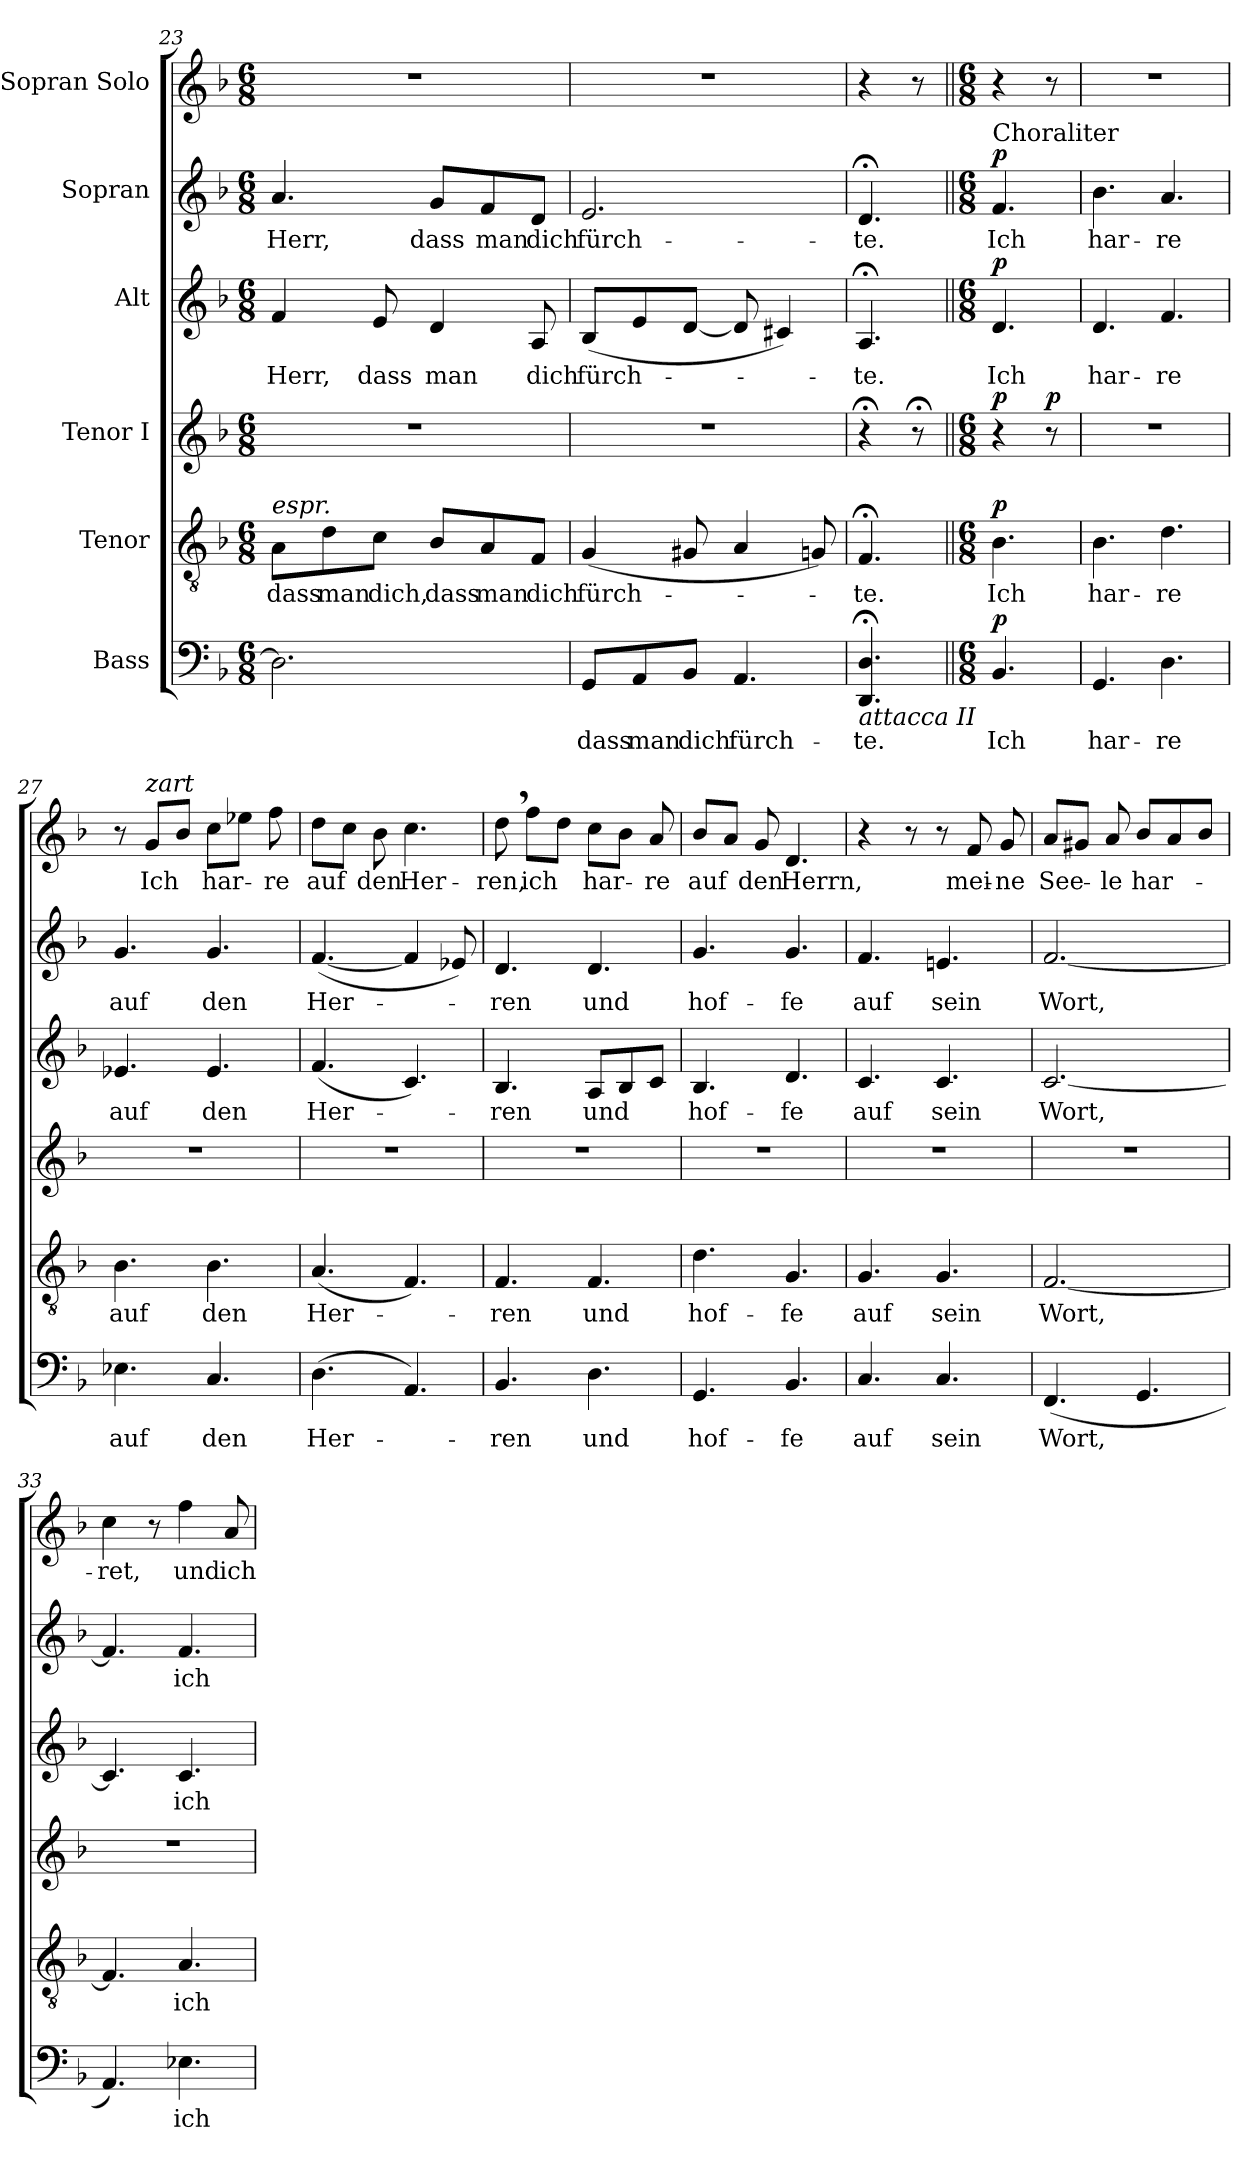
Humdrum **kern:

**kern	**text	**dynam	**kern	**text	**dynam	**kern	**dynam	**kern	**text	**dynam	**kern	**text	**dynam	**kern	**text
*part6	*part6	*part6	*part5	*part5	*part5	*part4	*part4	*part3	*part3	*part3	*part2	*part2	*part2	*part1	*part1
*staff6	*staff6	*staff6	*staff5	*staff5	*staff5	*staff4	*staff4	*staff3	*staff3	*staff3	*staff2	*staff2	*staff2	*staff1	*staff1
*I"Bass	*	*	*I"Tenor	*	*	*I"Tenor I	*	*I"Alt	*	*	*I"Sopran	*	*	*I"Sopran Solo	*
*clefF4	*	*	*clefGv2	*	*	*clefG2	*	*clefG2	*	*	*clefG2	*	*	*clefG2	*
*k[b-]	*	*	*k[b-]	*	*	*k[b-]	*	*k[b-]	*	*	*k[b-]	*	*	*k[b-]	*
*M6/8	*	*	*M6/8	*	*	*M6/8	*	*M6/8	*	*	*M6/8	*	*	*M6/8	*
=23	=23	=23	=23	=23	=23	=23	=23	=23	=23	=23	=23	=23	=23	=23	=23
!	!	!	!LO:TX:a:i:t=espr.	!	!	!	!	!	!	!	!	!	!	!	!
2.D\]	.	.	8A\L	dass	.	2.r	.	4f/	Herr,	.	4.a/	Herr,	.	2.r	.
.	.	.	8d\	man	.	.	.	.	.	.	.	.	.	.	.
.	.	.	8c\J	dich,	.	.	.	8e/	dass	.	.	.	.	.	.
.	.	.	8B-/L	dass	.	.	.	4d/	man	.	8g/L	dass	.	.	.
.	.	.	8A/	man	.	.	.	.	.	.	8f/	man	.	.	.
.	.	.	8F/J	dich	.	.	.	8A/	dich	.	8d/J	dich	.	.	.
=24	=24	=24	=24	=24	=24	=24	=24	=24	=24	=24	=24	=24	=24	=24	=24
8GG/L	dass	.	(>4G/	fürch-	.	2.r	.	(>8B-/L	fürch-	.	2.e/	fürch-	.	2.r	.
8AA/	man	.	.	.	.	.	.	8e/	.	.	.	.	.	.	.
8BB-/J	dich	.	8G#X/	.	.	.	.	[8d/J	.	.	.	.	.	.	.
4.AA/	fürch-	.	4A/	.	.	.	.	8d/]	.	.	.	.	.	.	.
.	.	.	.	.	.	.	.	4c#X/)	.	.	.	.	.	.	.
.	.	.	8Gn/)	.	.	.	.	.	.	.	.	.	.	.	.
=25	=25	=25	=25	=25	=25	=25	=25	=25	=25	=25	=25	=25	=25	=25	=25
!LO:TX:b:i:t=attacca II	!	!	!	!	!	!	!	!	!	!	!	!	!	!	!
4.DD/;< 4.D/;<	-te.	.	4.F;</	-te.	.	4r;<	.	4.A;</	-te.	.	4.d;</	-te.	.	4r	.
.	.	.	.	.	.	8r;<	.	.	.	.	.	.	.	8r	.
!!LO:LB:g=z
=25X2||	=25X2||	=25X2||	=25X2||	=25X2||	=25X2||	=25X2||	=25X2||	=25X2||	=25X2||	=25X2||	=25X2||	=25X2||	=25X2||	=25X2||	=25X2||
*M6/8	*	*	*M6/8	*	*	*M6/8	*	*M6/8	*	*	*M6/8	*	*	*M6/8	*
!	!	!	!	!	!	!	!	!	!	!	!LO:TX:a:t=Choraliter	!	!	!	!
!	!	!LO:DY:a	!	!	!LO:DY:a	!	!LO:DY:a	!	!	!LO:DY:a	!	!	!LO:DY:a	!	!
4.BB-/	Ich	p	4.B-\	Ich	p	4r	p	4.d/	Ich	p	4.f/	Ich	p	4r	.
!	!	!	!	!	!	!	!LO:DY:a	!	!	!	!	!	!	!	!
.	.	.	.	.	.	8r	p	.	.	.	.	.	.	8r	.
=26	=26	=26	=26	=26	=26	=26	=26	=26	=26	=26	=26	=26	=26	=26	=26
4.GG/	har-	.	4.B-\	har-	.	2.r	.	4.d/	har-	.	4.b-\	har-	.	2.r	.
4.D\	-re	.	4.d\	-re	.	.	.	4.f/	-re	.	4.a/	-re	.	.	.
=27	=27	=27	=27	=27	=27	=27	=27	=27	=27	=27	=27	=27	=27	=27	=27
4.E-X\	auf	.	4.B-\	auf	.	2.r	.	4.e-X/	auf	.	4.g/	auf	.	8r	.
!	!	!	!	!	!	!	!	!	!	!	!	!	!	!LO:TX:a:i:t=zart	!
.	.	.	.	.	.	.	.	.	.	.	.	.	.	8g/L	Ich
.	.	.	.	.	.	.	.	.	.	.	.	.	.	8b-/J	.
4.C/	den	.	4.B-\	den	.	.	.	4.e-/	den	.	4.g/	den	.	8cc\L	har-
.	.	.	.	.	.	.	.	.	.	.	.	.	.	8ee-X\J	.
.	.	.	.	.	.	.	.	.	.	.	.	.	.	8ff\	-re
=28	=28	=28	=28	=28	=28	=28	=28	=28	=28	=28	=28	=28	=28	=28	=28
(4.D\	Her-	.	(4.A/	Her-	.	2.r	.	(4.f/	Her-	.	([4.f/	Her-	.	8dd\L	auf
.	.	.	.	.	.	.	.	.	.	.	.	.	.	8cc\J	.
.	.	.	.	.	.	.	.	.	.	.	.	.	.	8b-\	den
4.AA/)	.	.	4.F/)	.	.	.	.	4.c/)	.	.	4f/]	.	.	4.cc\	Her-
.	.	.	.	.	.	.	.	.	.	.	8e-X/)	.	.	.	.
=29	=29	=29	=29	=29	=29	=29	=29	=29	=29	=29	=29	=29	=29	=29	=29
4.BB-/	-ren	.	4.F/	-ren	.	2.r	.	4.B-/	-ren	.	4.d/	-ren	.	8dd,\	-ren,
.	.	.	.	.	.	.	.	.	.	.	.	.	.	8ff\L	ich
.	.	.	.	.	.	.	.	.	.	.	.	.	.	8dd\J	.
4.D\	und	.	4.F/	und	.	.	.	8A/L	und	.	4.d/	und	.	8cc\L	har-
.	.	.	.	.	.	.	.	8B-/	.	.	.	.	.	8b-\J	.
.	.	.	.	.	.	.	.	8c/J	.	.	.	.	.	8a/	-re
=30	=30	=30	=30	=30	=30	=30	=30	=30	=30	=30	=30	=30	=30	=30	=30
4.GG/	hof-	.	4.d\	hof-	.	2.r	.	4.B-/	hof-	.	4.g/	hof-	.	8b-/L	auf
.	.	.	.	.	.	.	.	.	.	.	.	.	.	8a/J	.
.	.	.	.	.	.	.	.	.	.	.	.	.	.	8g/	den
4.BB-/	-fe	.	4.G/	-fe	.	.	.	4.d/	-fe	.	4.g/	-fe	.	4.d/	Herrn,
!!LO:PB:g=z
=31	=31	=31	=31	=31	=31	=31	=31	=31	=31	=31	=31	=31	=31	=31	=31
4.C/	auf	.	4.G/	auf	.	2.r	.	4.c/	auf	.	4.f/	auf	.	4r	.
.	.	.	.	.	.	.	.	.	.	.	.	.	.	8r	.
4.C/	sein	.	4.G/	sein	.	.	.	4.c/	sein	.	4.en/	sein	.	8r	.
.	.	.	.	.	.	.	.	.	.	.	.	.	.	8f/	mei-
.	.	.	.	.	.	.	.	.	.	.	.	.	.	8g/	-ne
=32	=32	=32	=32	=32	=32	=32	=32	=32	=32	=32	=32	=32	=32	=32	=32
(>4.FF/	Wort,	.	[2.F/	Wort,	.	2.r	.	[2.c/	Wort,	.	[2.f/	Wort,	.	8a/L	See-
.	.	.	.	.	.	.	.	.	.	.	.	.	.	8g#X/J	.
.	.	.	.	.	.	.	.	.	.	.	.	.	.	8a/	-le
4.GG/	.	.	.	.	.	.	.	.	.	.	.	.	.	8b-/L	har-
.	.	.	.	.	.	.	.	.	.	.	.	.	.	8a/	.
.	.	.	.	.	.	.	.	.	.	.	.	.	.	8b-/J	.
=33	=33	=33	=33	=33	=33	=33	=33	=33	=33	=33	=33	=33	=33	=33	=33
4.AA/)	.	.	4.F/]	.	.	2.r	.	4.c/]	.	.	4.f/]	.	.	4cc\	-ret,
.	.	.	.	.	.	.	.	.	.	.	.	.	.	8r	.
4.E-X\	ich	.	4.A/	ich	.	.	.	4.c/	ich	.	4.f/	ich	.	4ff\	und
.	.	.	.	.	.	.	.	.	.	.	.	.	.	8a/	ich
=	=	=	=	=	=	=	=	=	=	=	=	=	=	=	=
*-	*-	*-	*-	*-	*-	*-	*-	*-	*-	*-	*-	*-	*-	*-	*-
